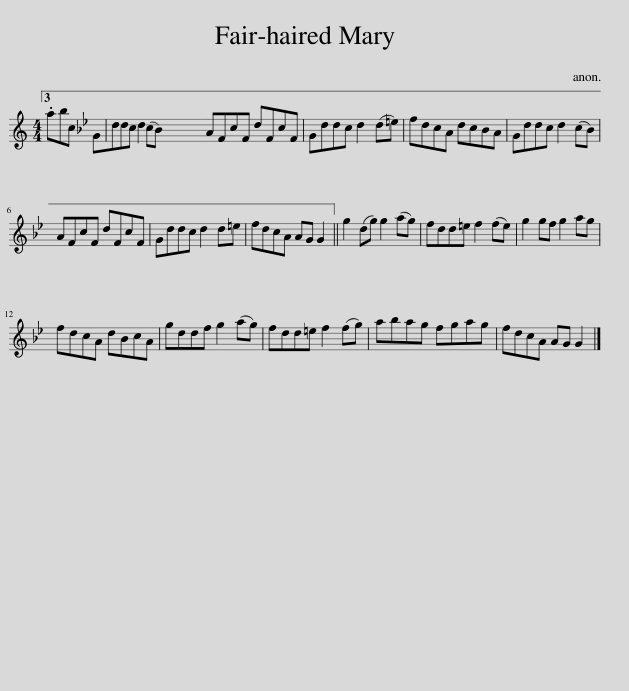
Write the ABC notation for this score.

X:1
L:1/8
M:4/4
I:linebreak $
K:C
V:1 treble
V:1
 .abc Gddc d2 (c_B) | AFcF dFcF | Gddc d2 (d=e) | fdcA dc_BA | Gddc d2 (c_B) |$ %5
 AFcF dFcF | Gddc d2 d=e | fdcA AG G2 || g2 (dg) g2 (ag) | fdd=e f2 (fe) | %10
 g2 gf g2 ag |$ fdcA d_BcA | gddf g2 (ag) | fdd=e f2 (fg) | a_bag fgag | %15
 fdcA AG G2 |] %16
